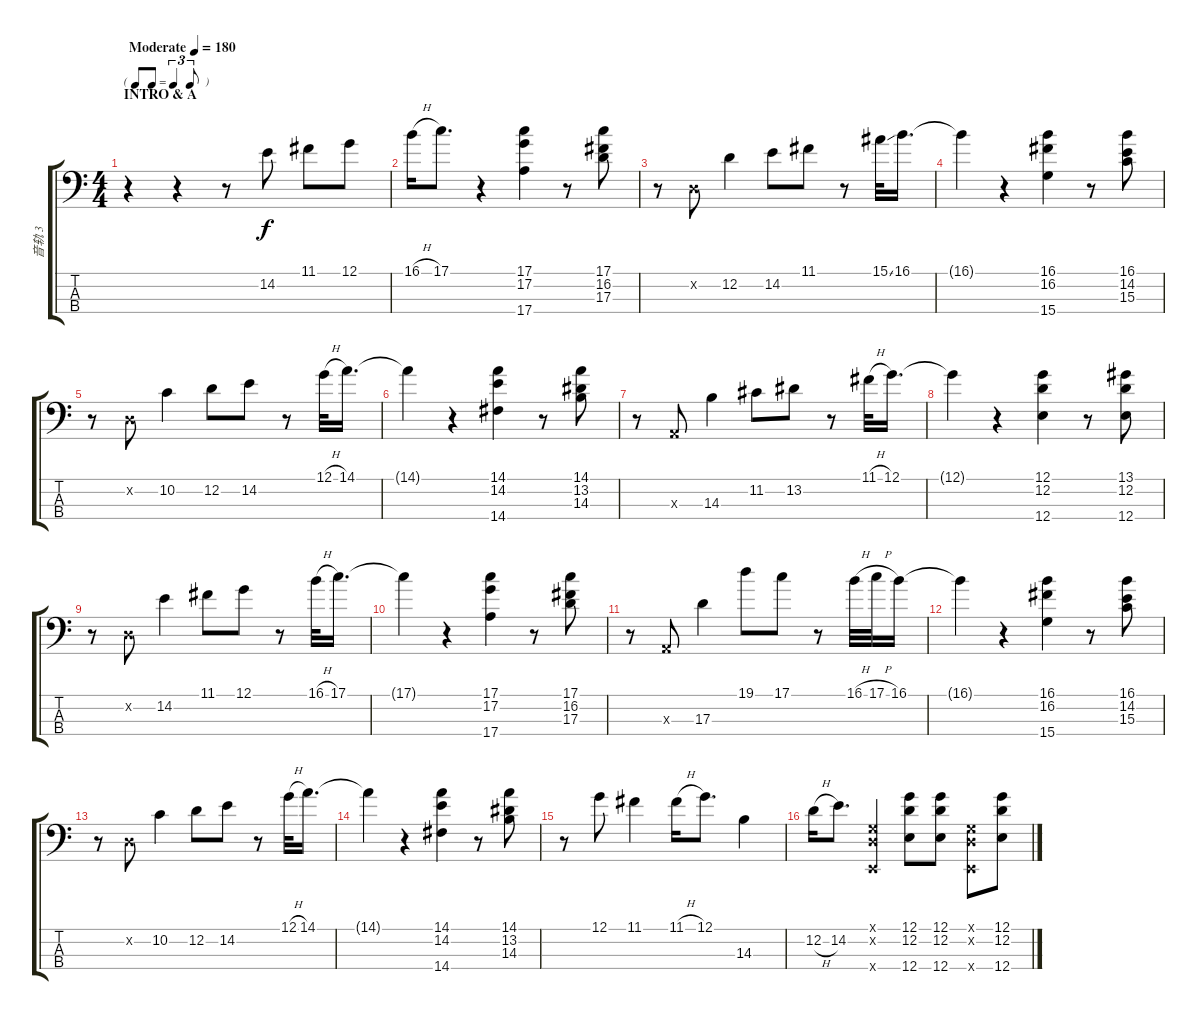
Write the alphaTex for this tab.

\track ("音轨 3" "音轨 3") {instrument electricbassfinger}
\staff {score tabs}
\tuning (G2 D2 A1 E1) {hide}
\ts (4 4)
\tf triplet8th
\section ("" "INTRO & A")
\tempo (180 "Moderate")
\clef f4
\ks c
r.4{dy f instrument electricbassfinger} r.4 r.8 14.2.8 11.1.8 12.1.8 |
16.1{h}.16 17.1.8{d} r.4 (17.1 17.2 17.4).4 r.8 (17.1 16.2 17.3).8 |
r.8 0.2{x}.8 12.2.4 14.2.8 11.1.8 r.8 15.1{ss}.32 16.1.16{d} |
16.1{t}.4 r.4 (16.1 16.2 15.4).4 r.8 (16.1 14.2 15.3).8 |
r.8 0.2{x}.8 10.2.4 12.2.8 14.2.8 r.8 12.1{h}.32 14.1.16{d} |
14.1{t}.4 r.4 (14.1 14.2 14.4).4 r.8 (14.1 13.2 14.3).8 |
r.8 0.3{x}.8 14.3.4 11.2.8 13.2.8 r.8 11.1{h}.32 12.1.16{d} |
12.1{t}.4 r.4 (12.1 12.2 12.4).4 r.8 (13.1 12.2 12.4).8 |
r.8 0.2{x}.8 14.2.4 11.1.8 12.1.8 r.8 16.1{h}.32 17.1.16{d} |
17.1{t}.4 r.4 (17.1 17.2 17.4).4 r.8 (17.1 16.2 17.3).8 |
r.8 0.3{x}.8 17.3.4 19.1.8 17.1.8 r.8 16.1{h}.32 17.1{h}.32 16.1.16 |
16.1{t}.4 r.4 (16.1 16.2 15.4).4 r.8 (16.1 14.2 15.3).8 |
r.8 0.2{x}.8 10.2.4 12.2.8 14.2.8 r.8 12.1{h}.32 14.1.16{d} |
14.1{t}.4 r.4 (14.1 14.2 14.4).4 r.8 (14.1 13.2 14.3).8 |
r.8 12.1.8 11.1.4 11.1{h}.16 12.1.8{d} 14.3.4 |
12.2{h}.16 14.2.8{d} (0.1{x} 0.2{x} 0.4{x}).4 (12.1 12.2 12.4).8 (12.1 12.2 12.4).8 (0.1{x} 0.2{x} 0.4{x}).8 (12.1 12.2 12.4).8
